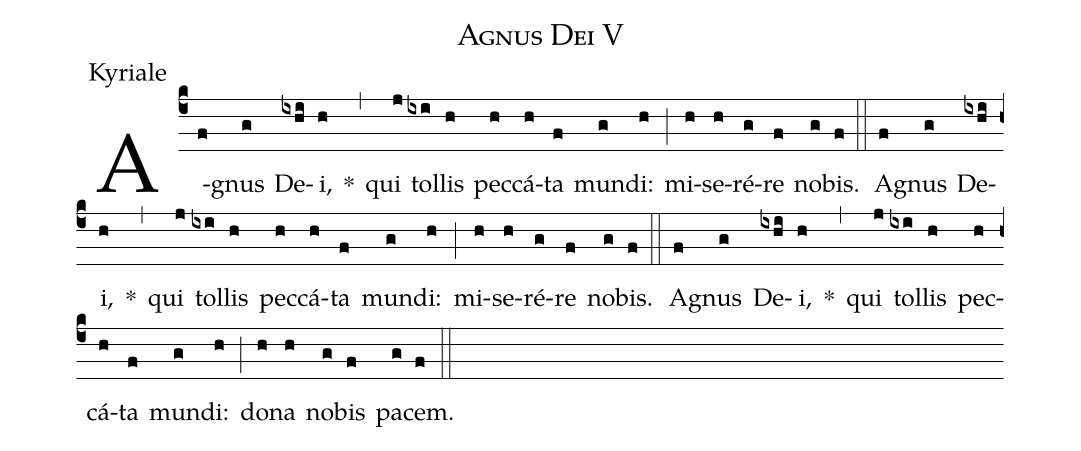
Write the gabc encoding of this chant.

name:Agnus Dei V;
office-part:Kyriale;
%%
(c4) A(f)gnus(g) De(ixhi)i,(h) *(,) qui(j) tol(ixi)lis(h) pec(h)cá(h)ta(f) mun(g)di:(h) (;) mi(h)se(h)ré(g)re(f) no(g)bis.(f) (::) A(f)gnus(g) De(ixhi)i,(h) *(,) qui(j) tol(ixi)lis(h) pec(h)cá(h)ta(f) mun(g)di:(h) (;) mi(h)se(h)ré(g)re(f) no(g)bis.(f) (::) A(f)gnus(g) De(ixhi)i,(h) *(,) qui(j) tol(ixi)lis(h) pec(h)cá(h)ta(f) mun(g)di:(h) (;) do(h)na(h) no(g)bis(f) pa(g)cem.(f) (::)
